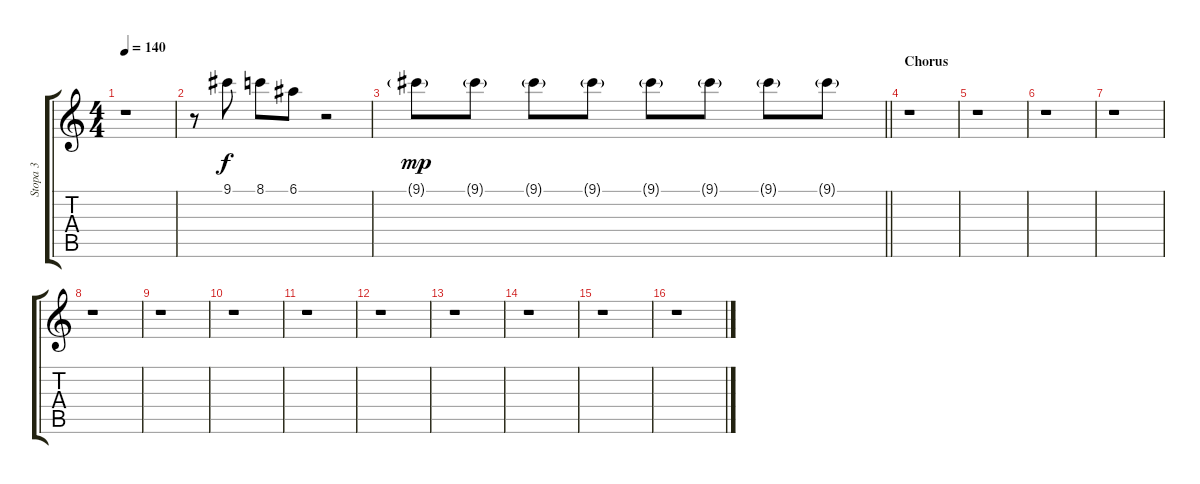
\track ("Stopa 3" "Stopa 3") {instrument overdrivenguitar}
\staff {score tabs}
\tuning (E4 B3 G3 D3 A2 E2) {hide}
\ts (4 4)
\tempo 140
\clef g2
\ks c
r.1{dy f} |
r.8 9.1.8 8.1.8 6.1.8 r.2 |
\barLineRight lightlight
9.1{g}.8{dy mp} 9.1{g}.8 9.1{g}.8 9.1{g}.8 9.1{g}.8 9.1{g}.8 9.1{g}.8 9.1{g}.8 |
\section ("" "Chorus")
r.1 |
r.1 |
r.1 |
r.1 |
r.1 |
r.1 |
r.1 |
r.1 |
r.1 |
r.1 |
r.1 |
r.1 |
r.1
